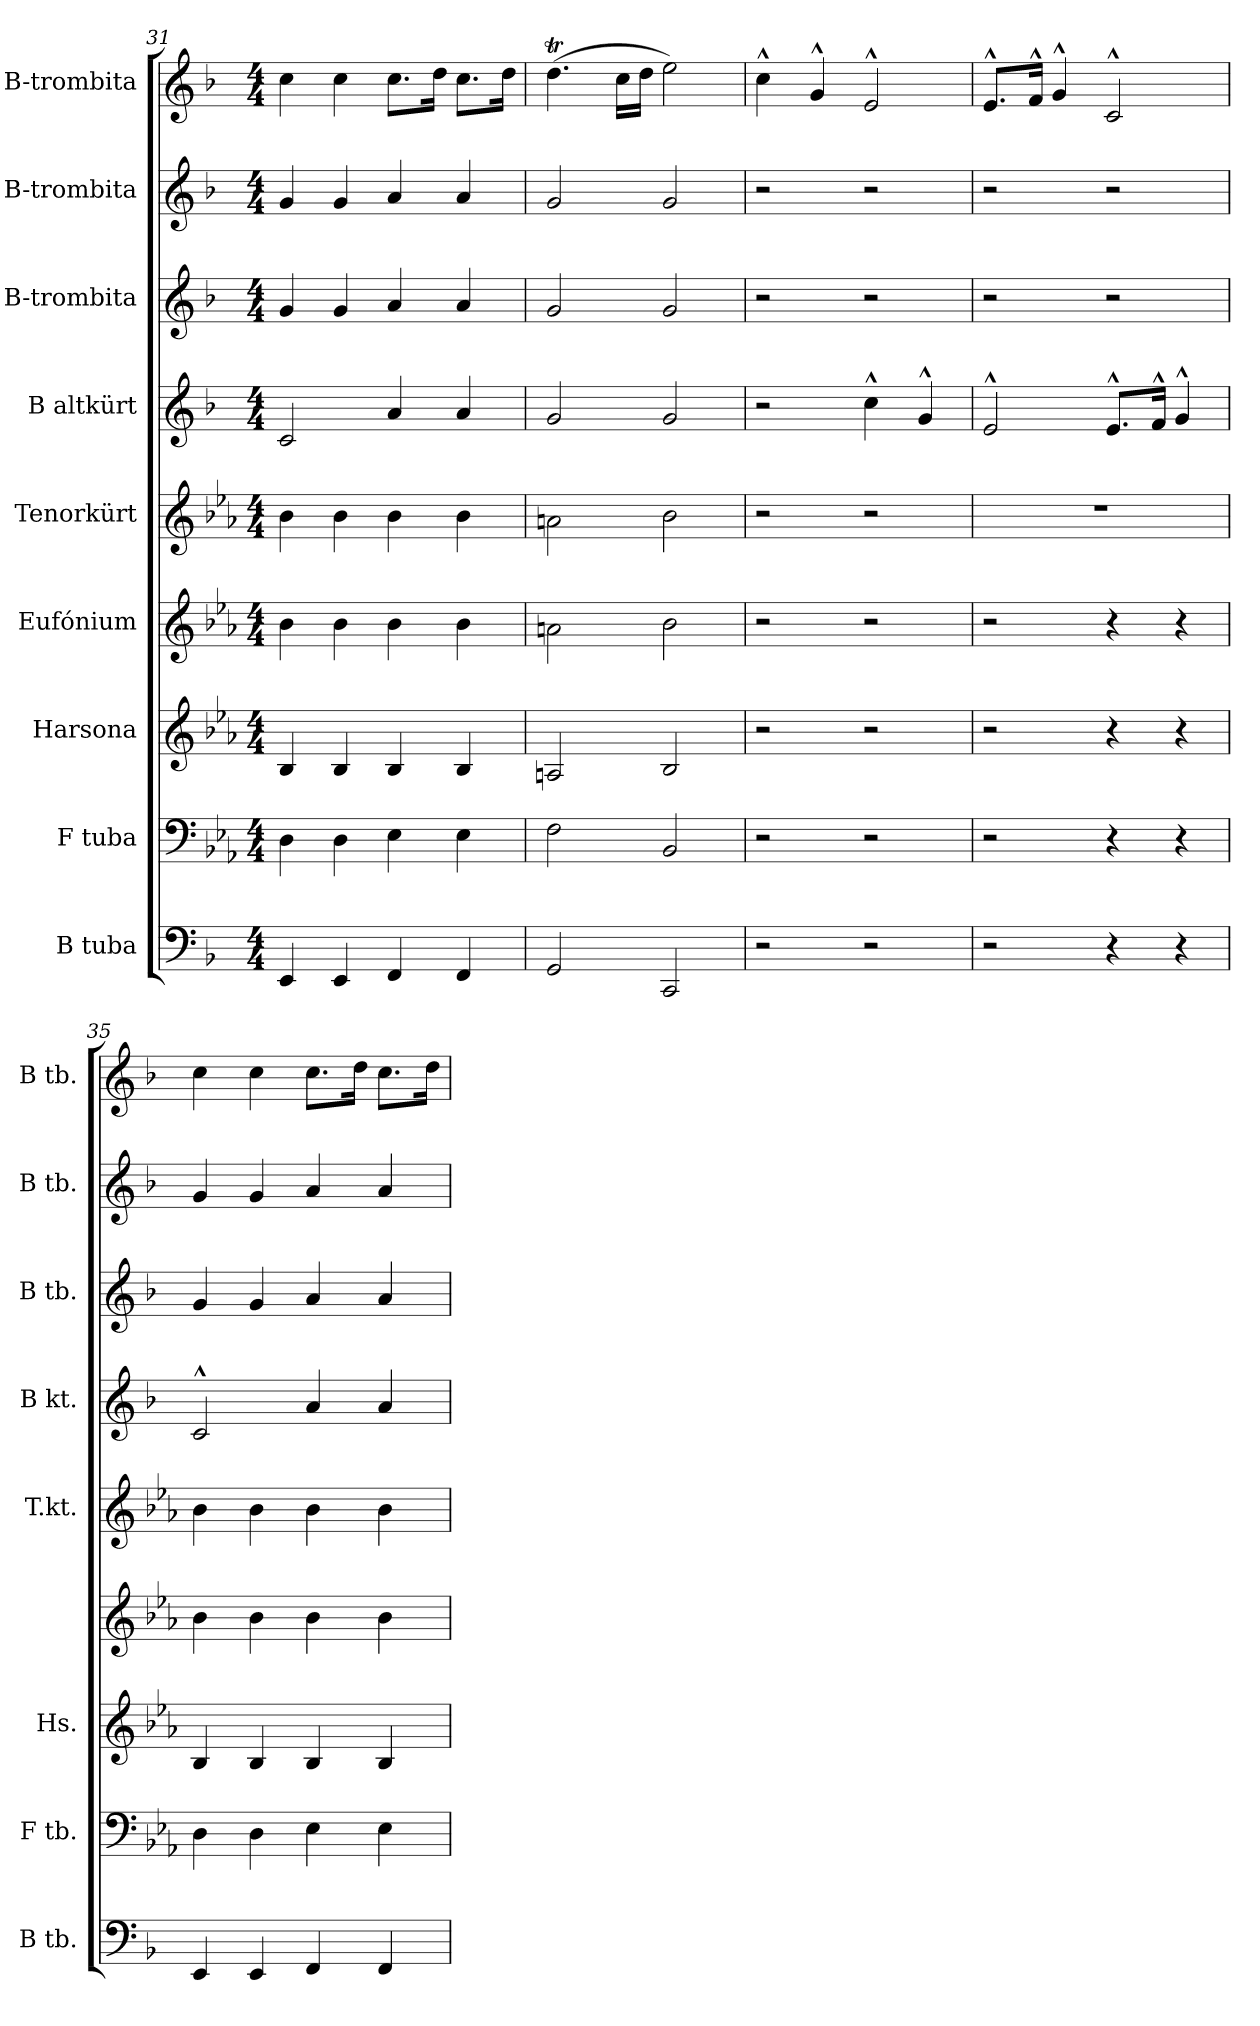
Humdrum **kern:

**kern	**kern	**kern	**kern	**kern	**kern	**kern	**kern	**kern
*part9	*part8	*part7	*part6	*part5	*part4	*part3	*part2	*part1
*staff9	*staff8	*staff7	*staff6	*staff5	*staff4	*staff3	*staff2	*staff1
*I"B tuba	*I"F tuba	*I"Harsona	*I"Eufónium	*I"Tenorkürt	*I"B altkürt	*I"B-trombita	*I"B-trombita	*I"B-trombita
*I'B tb.	*I'F tb.	*I'Hs.	*	*I'T.kt.	*I'B kt.	*I'B tb.	*I'B tb.	*I'B tb.
*clefF4	*clefF4	*clefG2	*clefG2	*clefG2	*clefG2	*clefG2	*clefG2	*clefG2
*ITrd1c2	*	*ITrd8c14	*ITrd8c14	*ITrd8c14	*ITrd1c2	*ITrd1c2	*ITrd1c2	*ITrd1c2
*k[b-e-a-]	*k[b-e-a-]	*k[b-e-a-]	*k[b-e-a-]	*k[b-e-a-]	*k[b-e-a-]	*k[b-e-a-]	*k[b-e-a-]	*k[b-e-a-]
*M4/4	*M4/4	*M4/4	*M4/4	*M4/4	*M4/4	*M4/4	*M4/4	*M4/4
=31	=31	=31	=31	=31	=31	=31	=31	=31
4DD/	4D\	4BB-/	4B-\	4B-\	2B-/	4f/	4f/	4b-\
4DD/	4D\	4BB-/	4B-\	4B-\	.	4f/	4f/	4b-\
4EE-/	4E-\	4BB-/	4B-\	4B-\	4g/	4g/	4g/	8.b-\L
.	.	.	.	.	.	.	.	16cc\Jk
4EE-/	4E-\	4BB-/	4B-\	4B-\	4g/	4g/	4g/	8.b-\L
.	.	.	.	.	.	.	.	16cc\Jk
=32	=32	=32	=32	=32	=32	=32	=32	=32
2FF/	2F\	2AAn/	2An\	2An\	2f/	2f/	2f/	(>4.ccT\
.	.	.	.	.	.	.	.	16b-\LL
.	.	.	.	.	.	.	.	16cc\JJ
2BBB-/	2BB-/	2BB-/	2B-\	2B-\	2f/	2f/	2f/	2dd\)
=33	=33	=33	=33	=33	=33	=33	=33	=33
2r	2r	2r	2r	2r	2r	2r	2r	4b-^^\
.	.	.	.	.	.	.	.	4f^^/
2r	2r	2r	2r	2r	4b-^^\	2r	2r	2d^^/
.	.	.	.	.	4f^^/	.	.	.
!!LO:PB:g=z
=34	=34	=34	=34	=34	=34	=34	=34	=34
2r	2r	2r	2r	1r	2d^^/	2r	2r	8.d^^/L
.	.	.	.	.	.	.	.	16e-^^/Jk
.	.	.	.	.	.	.	.	4f^^/
4r	4r	4r	4r	.	8.d^^/L	2r	2r	2B-^^/
.	.	.	.	.	16e-^^/Jk	.	.	.
4r	4r	4r	4r	.	4f^^/	.	.	.
=35	=35	=35	=35	=35	=35	=35	=35	=35
4DD/	4D\	4BB-/	4B-\	4B-\	2B-^^/	4f/	4f/	4b-\
4DD/	4D\	4BB-/	4B-\	4B-\	.	4f/	4f/	4b-\
4EE-/	4E-\	4BB-/	4B-\	4B-\	4g/	4g/	4g/	8.b-\L
.	.	.	.	.	.	.	.	16cc\Jk
4EE-/	4E-\	4BB-/	4B-\	4B-\	4g/	4g/	4g/	8.b-\L
.	.	.	.	.	.	.	.	16cc\Jk
=	=	=	=	=	=	=	=	=
*-	*-	*-	*-	*-	*-	*-	*-	*-
